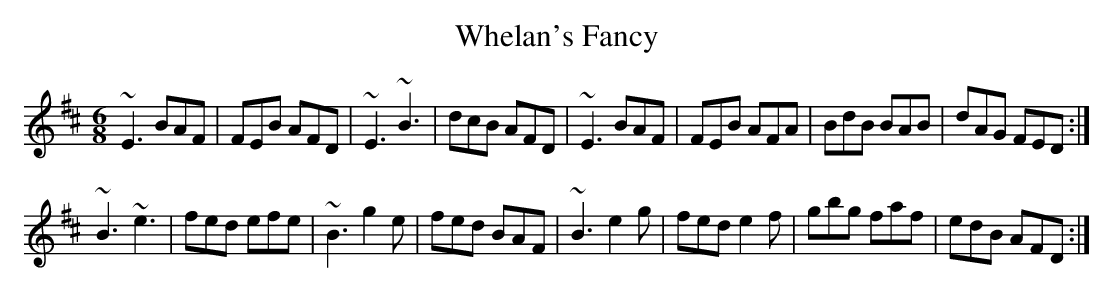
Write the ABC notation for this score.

X:1
T:Whelan's Fancy
M:6/8
E:6
K:EDor
~E3 BAF|FEB AFD|~E3 ~B3|dcB AFD|~E3 BAF|FEB AFA|BdB BAB|dAG FED:|*
~B3 ~e3|fed efe|~B3 g2 e|fed BAF|~B3 e2 g|fed e2 f|gbg faf|edB AFD:|**
